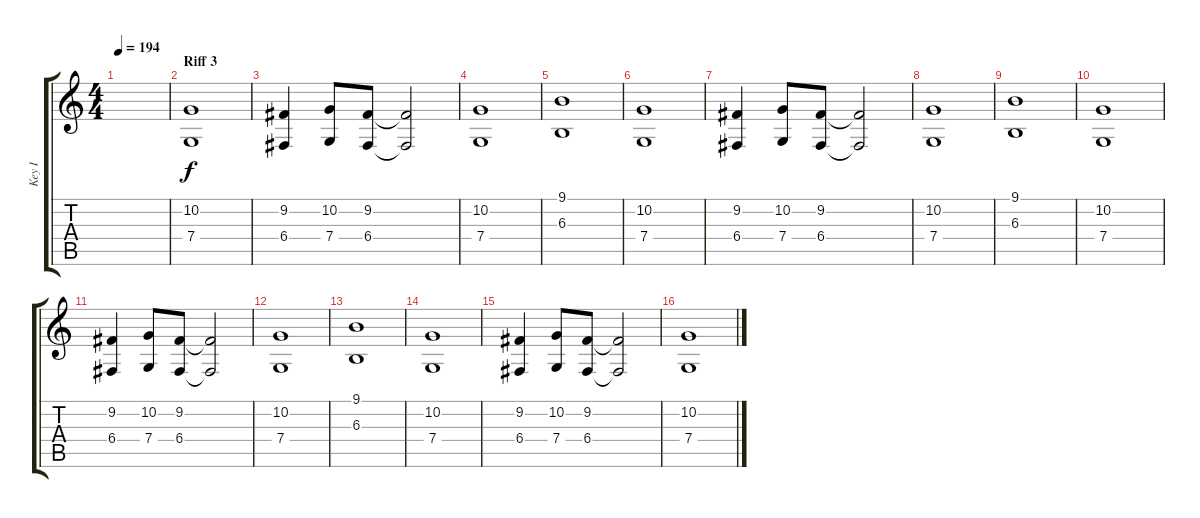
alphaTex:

\track ("Key I" "Key I") {instrument stringensemble1}
\staff {score tabs}
\tuning (D4 A3 F3 C3 G2 D2) {hide}
\ts (4 4)
\tempo 194
\clef g2
\ks c
|
\section ("" "Riff 3")
(10.2 7.4).1 |
(9.2 6.4).4 (10.2 7.4).8 (9.2 6.4).8 (9.2{t} 6.4{t}).2 |
(10.2 7.4).1 |
(9.1 6.3).1 |
(10.2 7.4).1 |
(9.2 6.4).4 (10.2 7.4).8 (9.2 6.4).8 (9.2{t} 6.4{t}).2 |
(10.2 7.4).1 |
(9.1 6.3).1 |
(10.2 7.4).1 |
(9.2 6.4).4 (10.2 7.4).8 (9.2 6.4).8 (9.2{t} 6.4{t}).2 |
(10.2 7.4).1 |
(9.1 6.3).1 |
(10.2 7.4).1 |
(9.2 6.4).4 (10.2 7.4).8 (9.2 6.4).8 (9.2{t} 6.4{t}).2 |
(10.2 7.4).1
